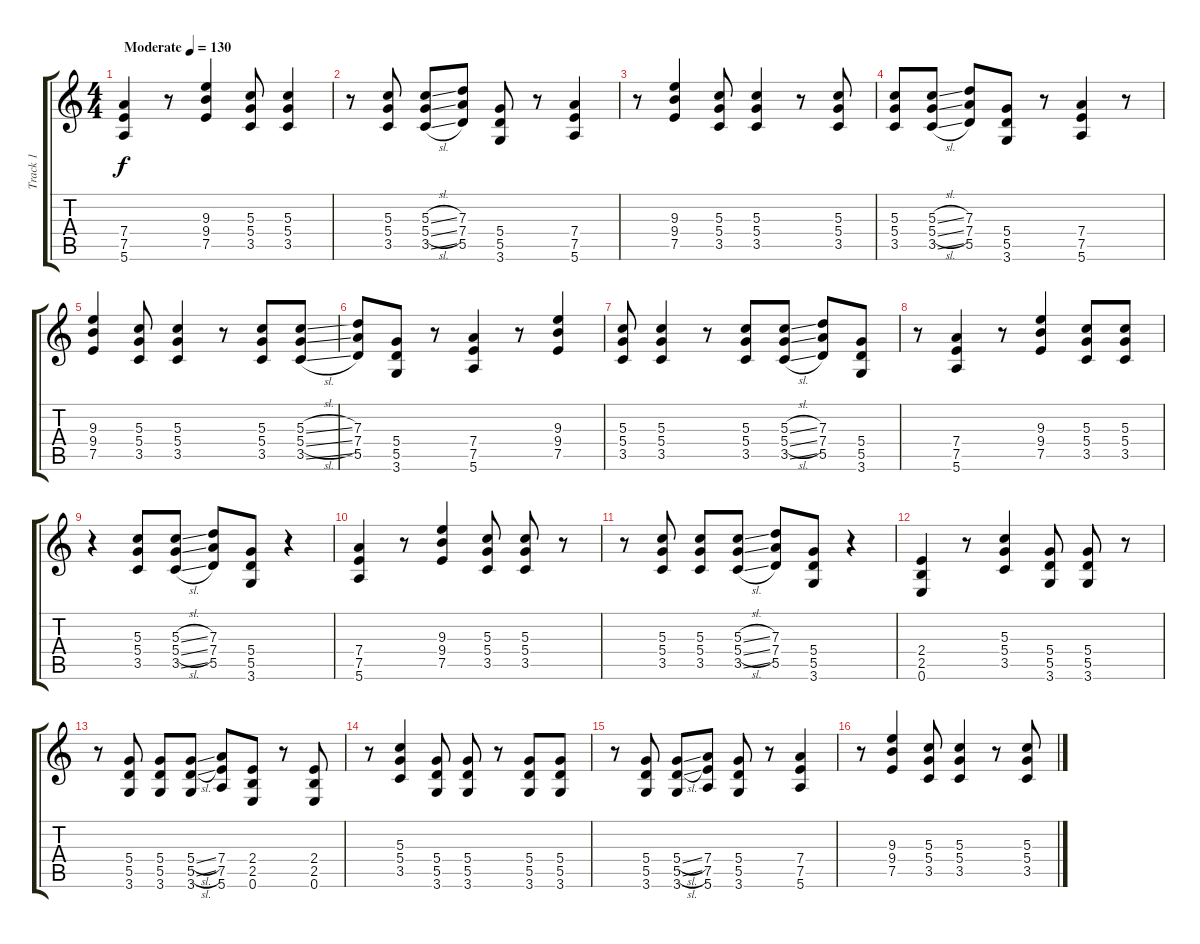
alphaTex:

\track ("Track 1" "Track 1") {instrument overdrivenguitar}
\staff {score tabs}
\tuning (E4 B3 G3 D3 A2 E2) {hide}
\ts (4 4)
\tempo (130 "Moderate")
\clef g2
\ks c
(7.4 7.5 5.6).4{dy f instrument overdrivenguitar} r.8 (9.3 9.4 7.5).4 (5.3 5.4 3.5).8 (5.3 5.4 3.5).4 |
r.8 (5.3 5.4 3.5).8 (5.3{sl} 5.4{sl} 3.5{sl}).8 (7.3 7.4 5.5).8 (5.4 5.5 3.6).8 r.8 (7.4 7.5 5.6).4 |
r.8 (9.3 9.4 7.5).4 (5.3 5.4 3.5).8 (5.3 5.4 3.5).4 r.8 (5.3 5.4 3.5).8 |
(5.3 5.4 3.5).8 (5.3{sl} 5.4{sl} 3.5{sl}).8 (7.3 7.4 5.5).8 (5.4 5.5 3.6).8 r.8 (7.4 7.5 5.6).4 r.8 |
(9.3 9.4 7.5).4 (5.3 5.4 3.5).8 (5.3 5.4 3.5).4 r.8 (5.3 5.4 3.5).8 (5.3{sl} 5.4{sl} 3.5{sl}).8 |
(7.3 7.4 5.5).8 (5.4 5.5 3.6).8 r.8 (7.4 7.5 5.6).4 r.8 (9.3 9.4 7.5).4 |
(5.3 5.4 3.5).8 (5.3 5.4 3.5).4 r.8 (5.3 5.4 3.5).8 (5.3{sl} 5.4{sl} 3.5{sl}).8 (7.3 7.4 5.5).8 (5.4 5.5 3.6).8 |
r.8 (7.4 7.5 5.6).4 r.8 (9.3 9.4 7.5).4 (5.3 5.4 3.5).8 (5.3 5.4 3.5).8 |
r.4 (5.3 5.4 3.5).8 (5.3{sl} 5.4{sl} 3.5{sl}).8 (7.3 7.4 5.5).8 (5.4 5.5 3.6).8 r.4 |
(7.4 7.5 5.6).4 r.8 (9.3 9.4 7.5).4 (5.3 5.4 3.5).8 (5.3 5.4 3.5).8 r.8 |
r.8 (5.3 5.4 3.5).8 (5.3 5.4 3.5).8 (5.3{sl} 5.4{sl} 3.5{sl}).8 (7.3 7.4 5.5).8 (5.4 5.5 3.6).8 r.4 |
(2.4 2.5 0.6).4 r.8 (5.3 5.4 3.5).4 (5.4 5.5 3.6).8 (5.4 5.5 3.6).8 r.8 |
r.8 (5.4 5.5 3.6).8 (5.4 5.5 3.6).8 (5.4{sl} 5.5{sl} 3.6).8 (7.4 7.5 5.6).8 (2.4 2.5 0.6).8 r.8 (2.4 2.5 0.6).8 |
r.8 (5.3 5.4 3.5).4 (5.4 5.5 3.6).8 (5.4 5.5 3.6).8 r.8 (5.4 5.5 3.6).8 (5.4 5.5 3.6).8 |
r.8 (5.4 5.5 3.6).8 (5.4{sl} 5.5{sl} 3.6).8 (7.4 7.5 5.6).8 (5.4 5.5 3.6).8 r.8 (7.4 7.5 5.6).4 |
r.8 (9.3 9.4 7.5).4 (5.3 5.4 3.5).8 (5.3 5.4 3.5).4 r.8 (5.3 5.4 3.5).8
